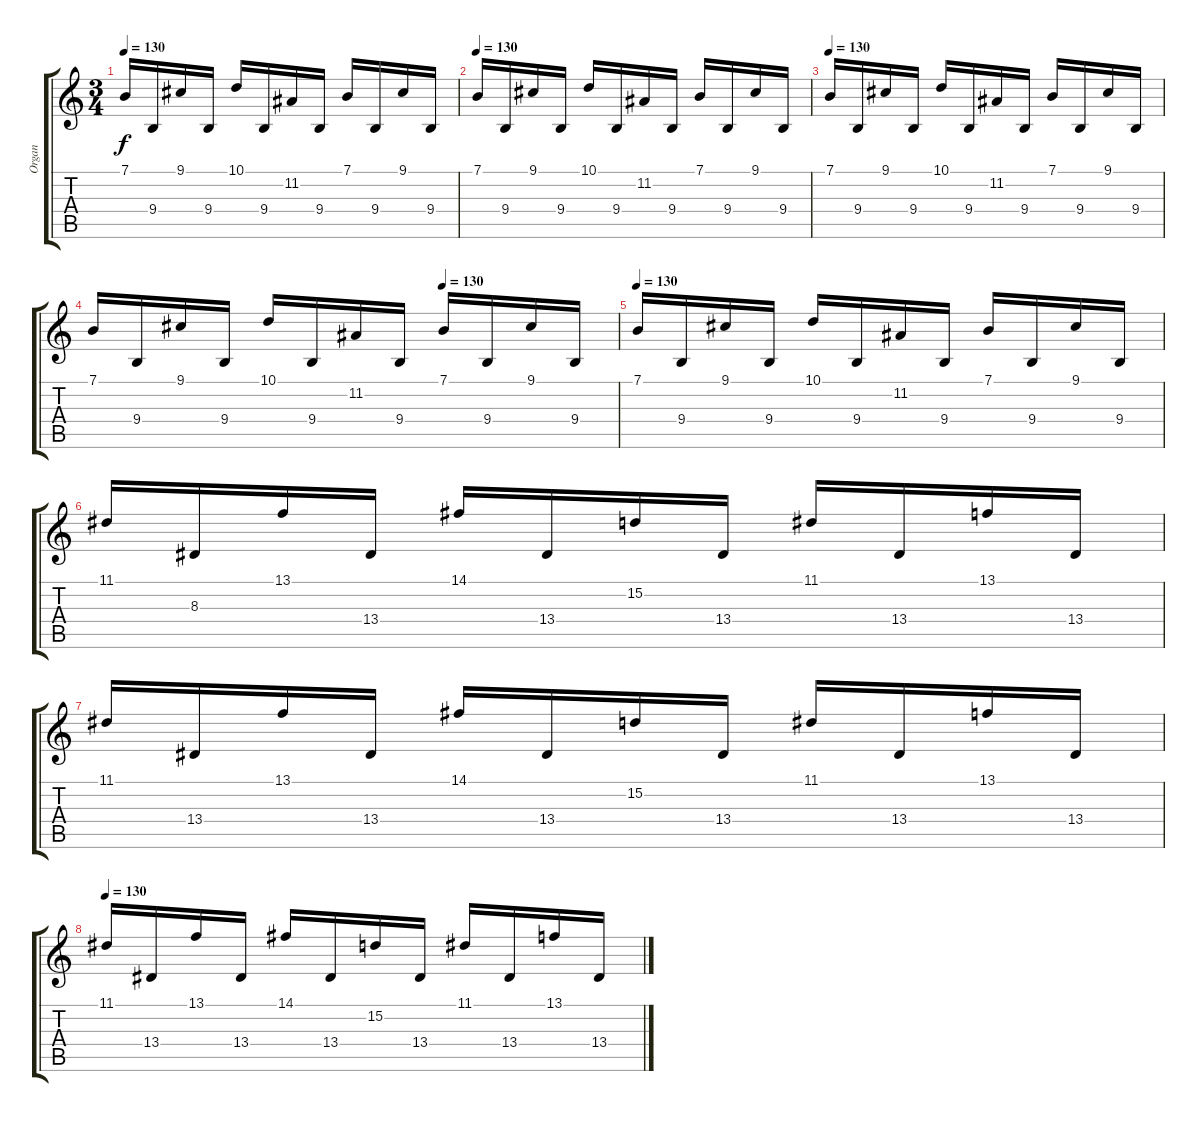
\track ("Organ" "Organ") {instrument churchorgan}
\staff {score tabs}
\tuning (E4 B3 G3 D3 A2 E2) {hide}
\ts (3 4)
\tempo 130
\clef g2
\ks c
7.1.16{dy f} 9.4.16 9.1.16 9.4.16 10.1.16 9.4.16 11.2.16 9.4.16 7.1.16 9.4.16 9.1.16 9.4.16 |
\tempo 130
7.1.16 9.4.16 9.1.16 9.4.16 10.1.16 9.4.16 11.2.16 9.4.16 7.1.16 9.4.16 9.1.16 9.4.16 |
\tempo 130
7.1.16 9.4.16 9.1.16 9.4.16 10.1.16 9.4.16 11.2.16 9.4.16 7.1.16 9.4.16 9.1.16 9.4.16 |
\tempo (130 0.6666666666666666)
7.1.16 9.4.16 9.1.16 9.4.16 10.1.16 9.4.16 11.2.16 9.4.16 7.1.16 9.4.16 9.1.16 9.4.16 |
\tempo 130
7.1.16 9.4.16 9.1.16 9.4.16 10.1.16 9.4.16 11.2.16 9.4.16 7.1.16 9.4.16 9.1.16 9.4.16 |
11.1.16 8.3.16 13.1.16 13.4.16 14.1.16 13.4.16 15.2.16 13.4.16 11.1.16 13.4.16 13.1.16 13.4.16 |
11.1.16 13.4.16 13.1.16 13.4.16 14.1.16 13.4.16 15.2.16 13.4.16 11.1.16 13.4.16 13.1.16 13.4.16 |
\tempo 130
11.1.16 13.4.16 13.1.16 13.4.16 14.1.16 13.4.16 15.2.16 13.4.16 11.1.16 13.4.16 13.1.16 13.4.16
